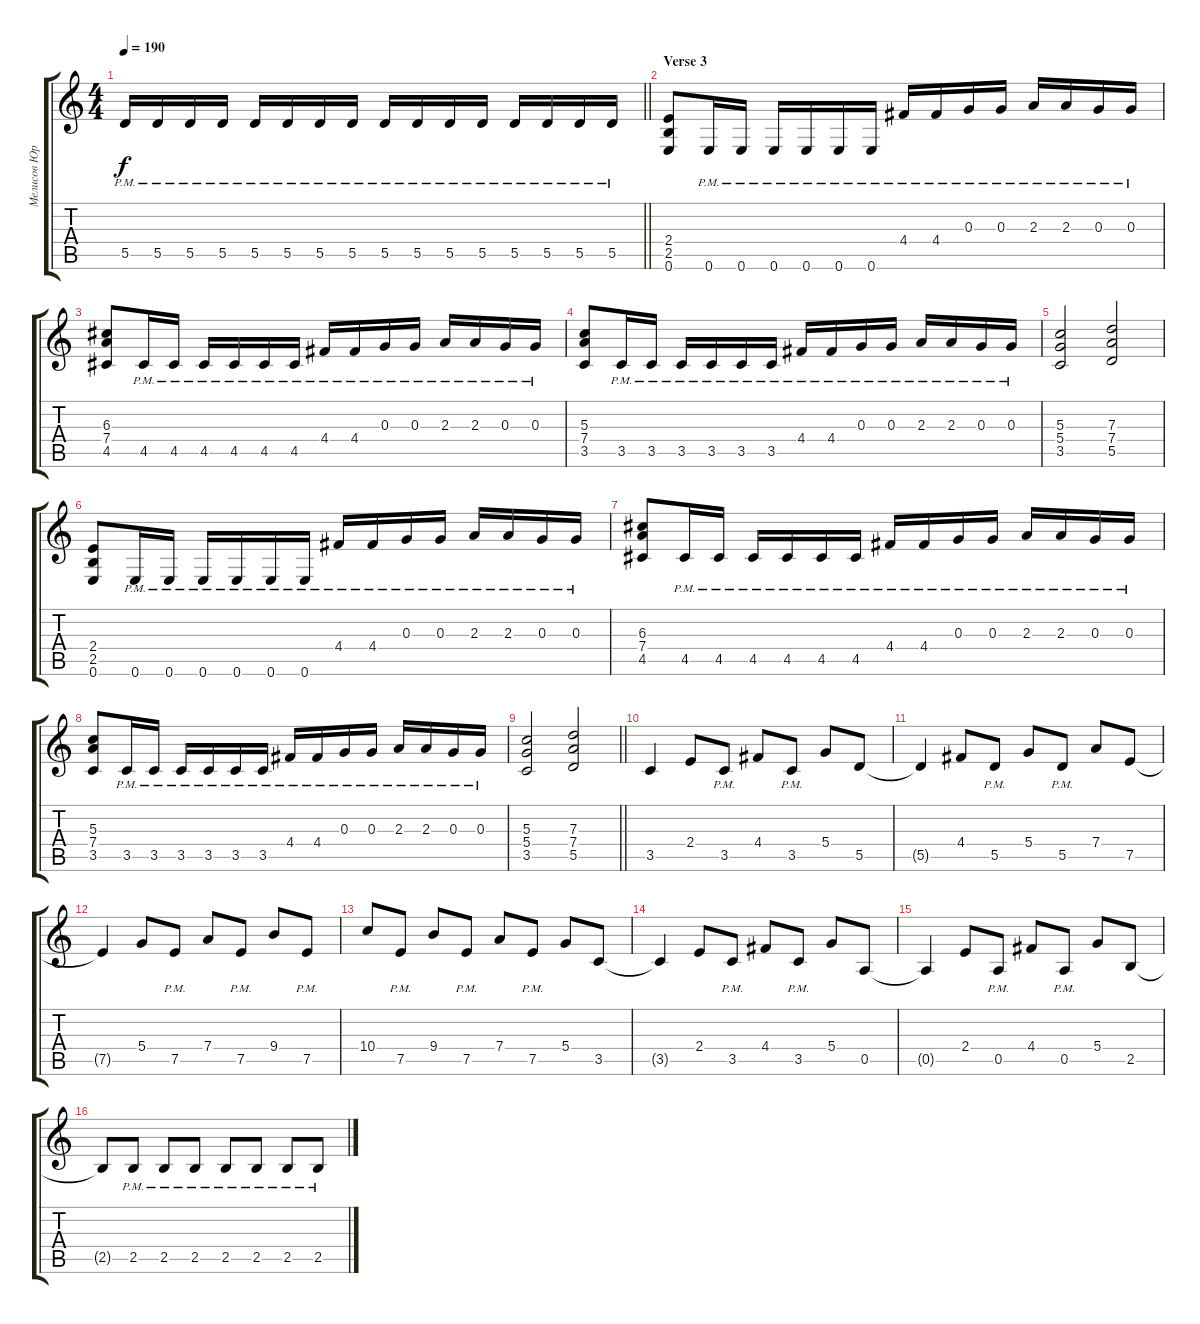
\track ("Мелисов Юрий" "Мелисов Юр") {instrument distortionguitar}
\staff {score tabs}
\tuning (E4 B3 G3 D3 A2 E2) {hide}
\ts (4 4)
\tempo 190
\clef g2
\barLineRight lightlight
\ks c
5.5{pm}.16{dy f} 5.5{pm}.16 5.5{pm}.16 5.5{pm}.16 5.5{pm}.16 5.5{pm}.16 5.5{pm}.16 5.5{pm}.16 5.5{pm}.16 5.5{pm}.16 5.5{pm}.16 5.5{pm}.16 5.5{pm}.16 5.5{pm}.16 5.5{pm}.16 5.5{pm}.16 |
\section ("" "Verse 3")
(2.4 2.5 0.6).8 0.6{pm}.16 0.6{pm}.16 0.6{pm}.16 0.6{pm}.16 0.6{pm}.16 0.6{pm}.16 4.4{pm}.16 4.4{pm}.16 0.3{pm}.16 0.3{pm}.16 2.3{pm}.16 2.3{pm}.16 0.3{pm}.16 0.3{pm}.16 |
(6.3 7.4 4.5).8 4.5{pm}.16 4.5{pm}.16 4.5{pm}.16 4.5{pm}.16 4.5{pm}.16 4.5{pm}.16 4.4{pm}.16 4.4{pm}.16 0.3{pm}.16 0.3{pm}.16 2.3{pm}.16 2.3{pm}.16 0.3{pm}.16 0.3{pm}.16 |
(5.3 7.4 3.5).8 3.5{pm}.16 3.5{pm}.16 3.5{pm}.16 3.5{pm}.16 3.5{pm}.16 3.5{pm}.16 4.4{pm}.16 4.4{pm}.16 0.3{pm}.16 0.3{pm}.16 2.3{pm}.16 2.3{pm}.16 0.3{pm}.16 0.3{pm}.16 |
(5.3 5.4 3.5).2 (7.3 7.4 5.5).2 |
(2.4 2.5 0.6).8 0.6{pm}.16 0.6{pm}.16 0.6{pm}.16 0.6{pm}.16 0.6{pm}.16 0.6{pm}.16 4.4{pm}.16 4.4{pm}.16 0.3{pm}.16 0.3{pm}.16 2.3{pm}.16 2.3{pm}.16 0.3{pm}.16 0.3{pm}.16 |
(6.3 7.4 4.5).8 4.5{pm}.16 4.5{pm}.16 4.5{pm}.16 4.5{pm}.16 4.5{pm}.16 4.5{pm}.16 4.4{pm}.16 4.4{pm}.16 0.3{pm}.16 0.3{pm}.16 2.3{pm}.16 2.3{pm}.16 0.3{pm}.16 0.3{pm}.16 |
(5.3 7.4 3.5).8 3.5{pm}.16 3.5{pm}.16 3.5{pm}.16 3.5{pm}.16 3.5{pm}.16 3.5{pm}.16 4.4{pm}.16 4.4{pm}.16 0.3{pm}.16 0.3{pm}.16 2.3{pm}.16 2.3{pm}.16 0.3{pm}.16 0.3{pm}.16 |
\barLineRight lightlight
(5.3 5.4 3.5).2 (7.3 7.4 5.5).2 |
3.5.4 2.4.8 3.5{pm}.8 4.4.8 3.5{pm}.8 5.4.8 5.5.8 |
5.5{t}.4 4.4.8 5.5{pm}.8 5.4.8 5.5{pm}.8 7.4.8 7.5.8 |
7.5{t}.4 5.4.8 7.5{pm}.8 7.4.8 7.5{pm}.8 9.4.8 7.5{pm}.8 |
10.4.8 7.5{pm}.8 9.4.8 7.5{pm}.8 7.4.8 7.5{pm}.8 5.4.8 3.5.8 |
3.5{t}.4 2.4.8 3.5{pm}.8 4.4.8 3.5{pm}.8 5.4.8 0.5.8 |
0.5{t}.4 2.4.8 0.5{pm}.8 4.4.8 0.5{pm}.8 5.4.8 2.5.8 |
2.5{t}.8 2.5{pm}.8 2.5{pm}.8 2.5{pm}.8 2.5{pm}.8 2.5{pm}.8 2.5{pm}.8 2.5{pm}.8
